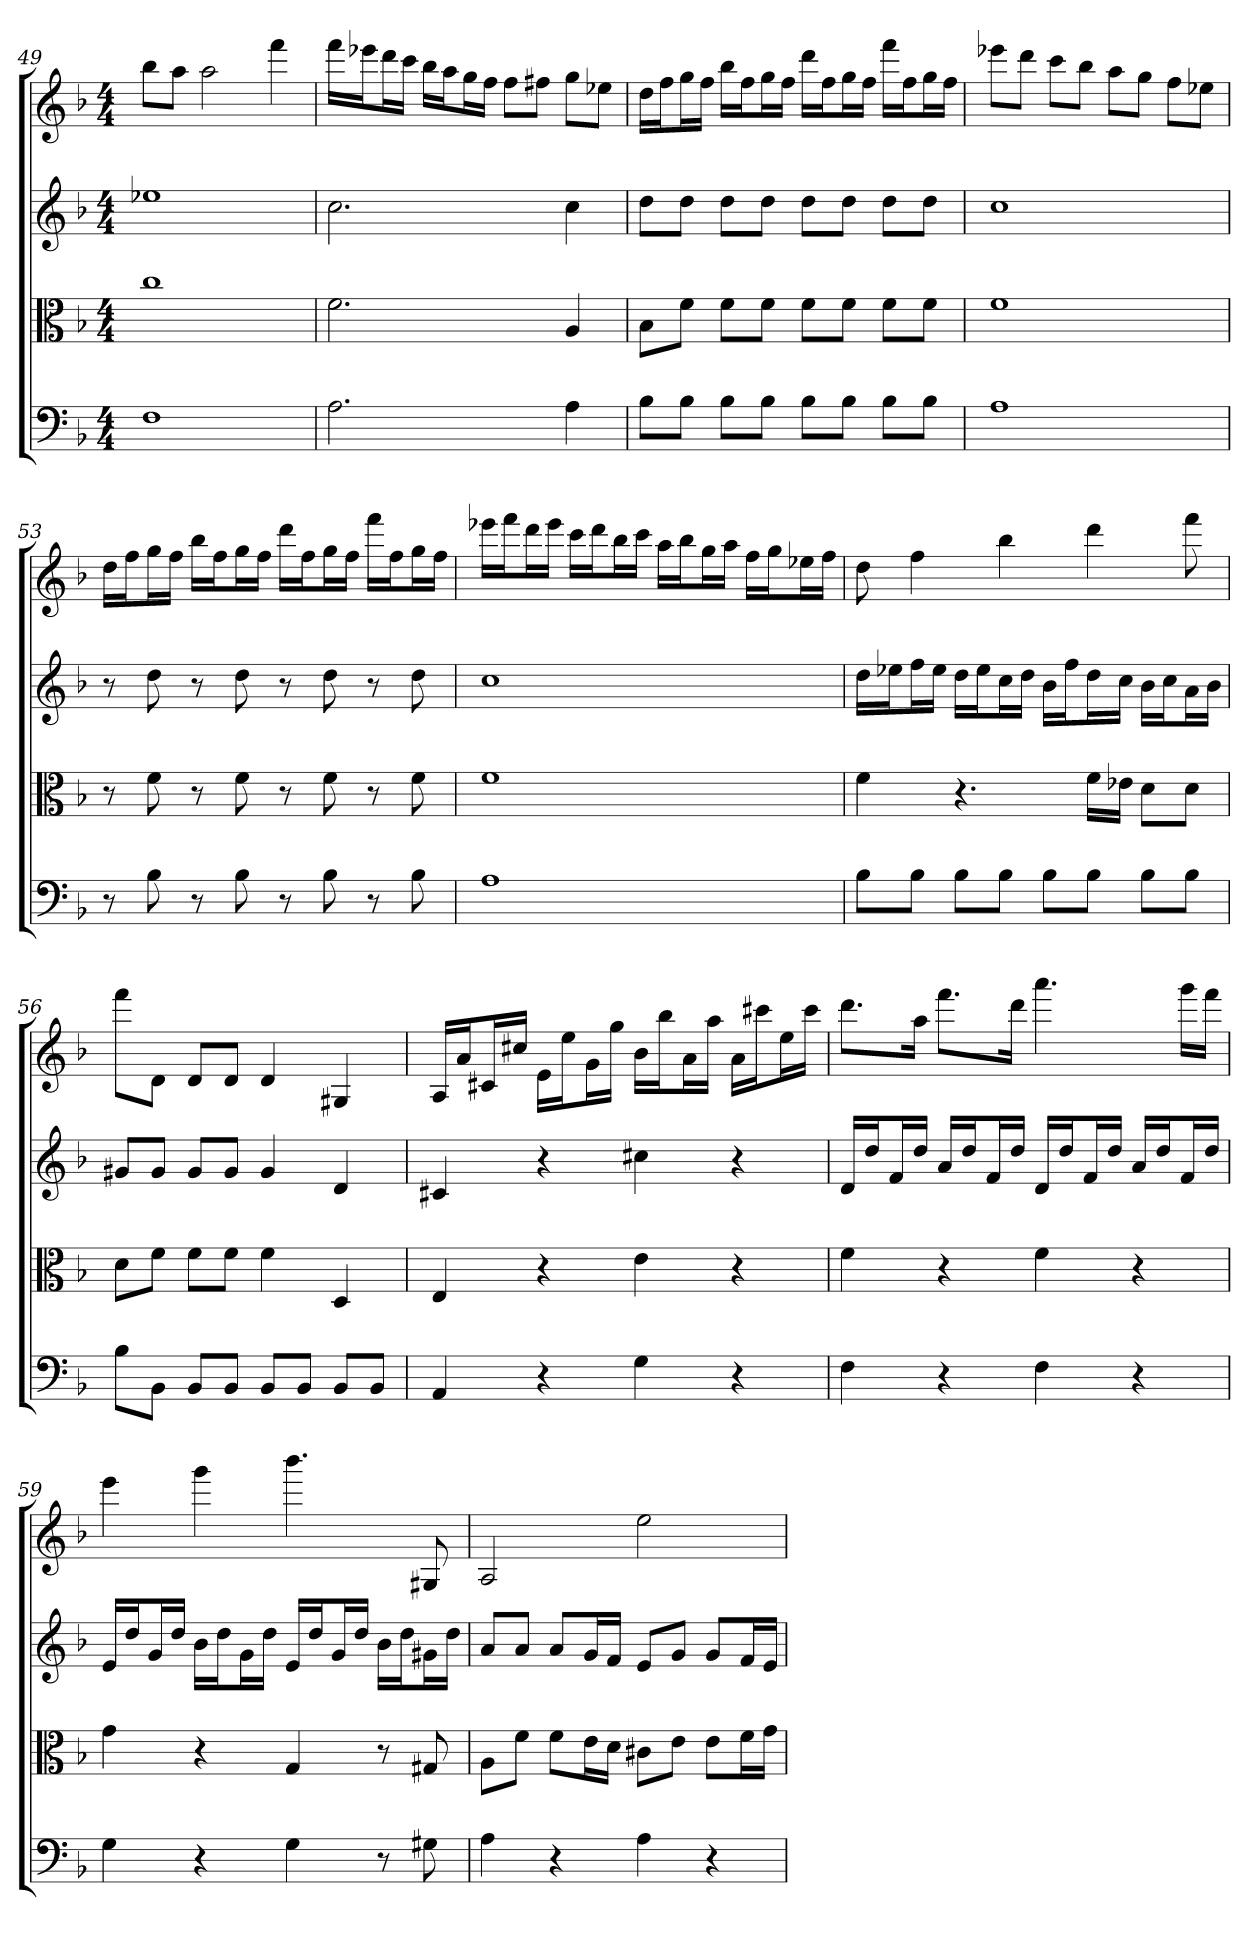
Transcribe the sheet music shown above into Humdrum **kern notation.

**kern	**kern	**kern	**kern
*part4	*part3	*part2	*part1
*staff4	*staff3	*staff2	*staff1
*clefF4	*clefC3	*	*
*k[b-]	*k[b-]	*k[b-]	*k[b-]
*F:	*F:	*F:	*F:
*M4/4	*M4/4	*M4/4	*M4/4
=49	=49	=49	=49
1F	1cc	1ee-X	8bb-L
.	.	.	8aaJ
.	.	.	2aa
.	.	.	4fff
=50	=50	=50	=50
2.A	2.f	2.cc	16fffLL
.	.	.	16eee-XJ
.	.	.	16dddL
.	.	.	16cccJJ
.	.	.	16bb-LL
.	.	.	16aaJ
.	.	.	16ggL
.	.	.	16ffJJ
.	.	.	8ffL
.	.	.	8ff#XJ
4A	4A	4cc	8ggL
.	.	.	8ee-XJ
=51	=51	=51	=51
8B-\L	8B-\L	8ddL	16ddLL
.	.	.	16ffJ
8B-\J	8f\J	8ddJ	16ggL
.	.	.	16ffJJ
8B-\L	8f\L	8ddL	16bb-LL
.	.	.	16ffJ
8B-\J	8f\J	8ddJ	16ggL
.	.	.	16ffJJ
8B-\L	8f\L	8ddL	16dddLL
.	.	.	16ffJ
8B-\J	8f\J	8ddJ	16ggL
.	.	.	16ffJJ
8B-\L	8f\L	8ddL	16fffLL
.	.	.	16ffJ
8B-\J	8f\J	8ddJ	16ggL
.	.	.	16ffJJ
=52	=52	=52	=52
1A	1f	1cc	8eee-XL
.	.	.	8dddJ
.	.	.	8cccL
.	.	.	8bb-J
.	.	.	8aaL
.	.	.	8ggJ
.	.	.	8ffL
.	.	.	8ee-XJ
=53	=53	=53	=53
8r	8r	8r	16ddLL
.	.	.	16ffJ
8B-	8f	8dd	16ggL
.	.	.	16ffJJ
8r	8r	8r	16bb-LL
.	.	.	16ffJ
8B-	8f	8dd	16ggL
.	.	.	16ffJJ
8r	8r	8r	16dddLL
.	.	.	16ffJ
8B-	8f	8dd	16ggL
.	.	.	16ffJJ
8r	8r	8r	16fffLL
.	.	.	16ffJ
8B-	8f	8dd	16ggL
.	.	.	16ffJJ
=54	=54	=54	=54
1A	1f	1cc	16eee-XLL
.	.	.	16fffJ
.	.	.	16dddL
.	.	.	16eee-JJ
.	.	.	16cccLL
.	.	.	16dddJ
.	.	.	16bb-L
.	.	.	16cccJJ
.	.	.	16aaLL
.	.	.	16bb-J
.	.	.	16ggL
.	.	.	16aaJJ
.	.	.	16ffLL
.	.	.	16ggJ
.	.	.	16ee-XL
.	.	.	16ffJJ
=55	=55	=55	=55
8B-\L	4f	16ddLL	8dd
.	.	16ee-XJ	.
8B-\J	.	16ffL	4ff
.	.	16ee-JJ	.
8B-\L	4.r	16ddLL	.
.	.	16ee-J	.
8B-\J	.	16ccL	4bb-
.	.	16ddJJ	.
8B-\L	.	16b-LL	.
.	.	16ffJ	.
8B-\J	16f\LL	16ddL	4ddd
.	16e-X\JJ	16ccJJ	.
8B-\L	8d\L	16b-LL	.
.	.	16ccJ	.
8B-\J	8d\J	16aL	8fff
.	.	16b-JJ	.
=56	=56	=56	=56
8B-\L	8d\L	8g#XL	8fffL
8BB-\J	8f\J	8g#J	8dJ
8BB-/L	8f\L	8g#L	8dL
8BB-/J	8f\J	8g#J	8dJ
8BB-/L	4f	4g#	4d
8BB-/J	.	.	.
8BB-/L	4D	4d	4G#X
8BB-/J	.	.	.
=57	=57	=57	=57
4AA	4E	4c#X	16ALL
.	.	.	16aJ
.	.	.	16c#XL
.	.	.	16cc#XJJ
4r	4r	4r	16eLL
.	.	.	16eeJ
.	.	.	16gL
.	.	.	16ggJJ
4G	4e	4cc#X	16b-LL
.	.	.	16bb-J
.	.	.	16aL
.	.	.	16aaJJ
4r	4r	4r	16aLL
.	.	.	16ccc#XJ
.	.	.	16eeL
.	.	.	16ccc#JJ
=58	=58	=58	=58
4F	4f	16dLL	8.dddL
.	.	16ddJ	.
.	.	16fL	.
.	.	16ddJJ	16aaJk
4r	4r	16aLL	8.fffL
.	.	16ddJ	.
.	.	16fL	.
.	.	16ddJJ	16dddJk
4F	4f	16dLL	4.aaa
.	.	16ddJ	.
.	.	16fL	.
.	.	16ddJJ	.
4r	4r	16aLL	.
.	.	16ddJ	.
.	.	16fL	16gggLL
.	.	16ddJJ	16fffJJ
=59	=59	=59	=59
4G	4g	16eLL	4eee
.	.	16ddJ	.
.	.	16gL	.
.	.	16ddJJ	.
4r	4r	16b-LL	4ggg
.	.	16ddJ	.
.	.	16gL	.
.	.	16ddJJ	.
4G	4G	16eLL	4.bbb-
.	.	16ddJ	.
.	.	16gL	.
.	.	16ddJJ	.
8r	8r	16b-LL	.
.	.	16ddJ	.
8G#X	8G#X	16g#XL	8G#X
.	.	16ddJJ	.
=60	=60	=60	=60
4A	8A\L	8aL	2A
.	8f\J	8aJ	.
4r	8f\L	8aL	.
.	16e\L	16gL	.
.	16d\JJ	16fJJ	.
4A	8c#X\L	8eL	2ee
.	8e\J	8gJ	.
4r	8e\L	8gL	.
.	16f\L	16fL	.
.	16g\JJ	16eJJ	.
=	=	=	=
*-	*-	*-	*-
